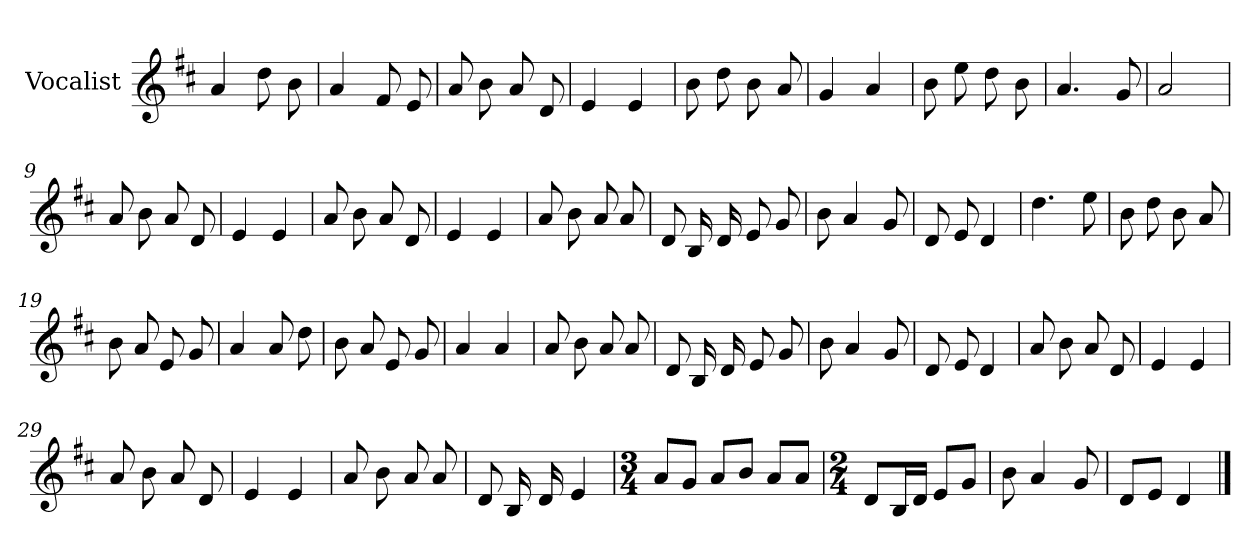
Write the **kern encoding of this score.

**kern
*part1
*staff1
*I"Vocalist
*k[f#c#]
*D:
=
4a
8dd
8b
=1
4a
8f#
8e
=2
8a
8b
8a
8d
=3
4e
4e
=4
8b
8dd
8b
8a
=5
4g
4a
=6
8b
8ee
8dd
8b
=7
4.a
8g
=8
2a
=9
8a
8b
8a
8d
=10
4e
4e
=11
8a
8b
8a
8d
=12
4e
4e
=13
8a
8b
8a
8a
=14
8d
16B
16d
8e
8g
=15
8b
4a
8g
=16
8d
8e
4d
=17
4.dd
8ee
=18
8b
8dd
8b
8a
=19
8b
8a
8e
8g
=20
4a
8a
8dd
=21
8b
8a
8e
8g
=22
4a
4a
=23
8a
8b
8a
8a
=24
8d
16B
16d
8e
8g
=25
8b
4a
8g
=26
8d
8e
4d
=27
8a
8b
8a
8d
=28
4e
4e
=29
8a
8b
8a
8d
=30
4e
4e
=31
8a
8b
8a
8a
=32
8d
16B
16d
4e
=33
*M3/4
8aL
8gJ
8aL
8bJ
8aL
8aJ
=34
*M2/4
8dL
16BL
16dJJ
8eL
8gJ
=35
8b
4a
8g
=36
8dL
8eJ
4d
==
*-
